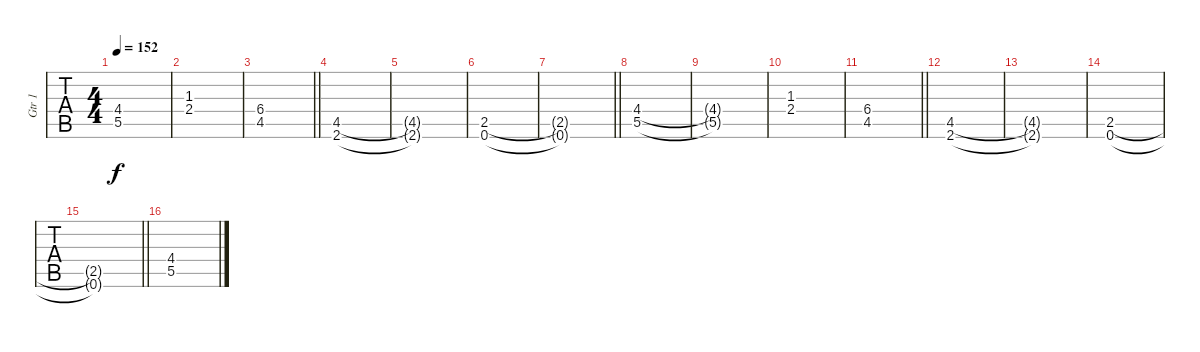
\track ("Gtr 1" "Gtr 1") {instrument overdrivenguitar}
\staff {tabs}
\tuning (E4 B3 G3 D3 A2 E2) {hide}
\ts (4 4)
\tempo 152
\clef g2
\ks c
(4.4{t} 5.5{t}).1{dy f} |
(1.3 2.4).1 |
\barLineRight lightlight
(6.4 4.5).1 |
(4.5 2.6).1 |
(4.5{t} 2.6{t}).1 |
(2.5 0.6).1 |
\barLineRight lightlight
(2.5{t} 0.6{t}).1 |
(4.4 5.5).1 |
(4.4{t} 5.5{t}).1 |
(1.3 2.4).1 |
\barLineRight lightlight
(6.4 4.5).1 |
(4.5 2.6).1 |
(4.5{t} 2.6{t}).1 |
(2.5 0.6).1 |
\barLineRight lightlight
(2.5{t} 0.6{t}).1 |
(4.4 5.5).1{volume 6}
